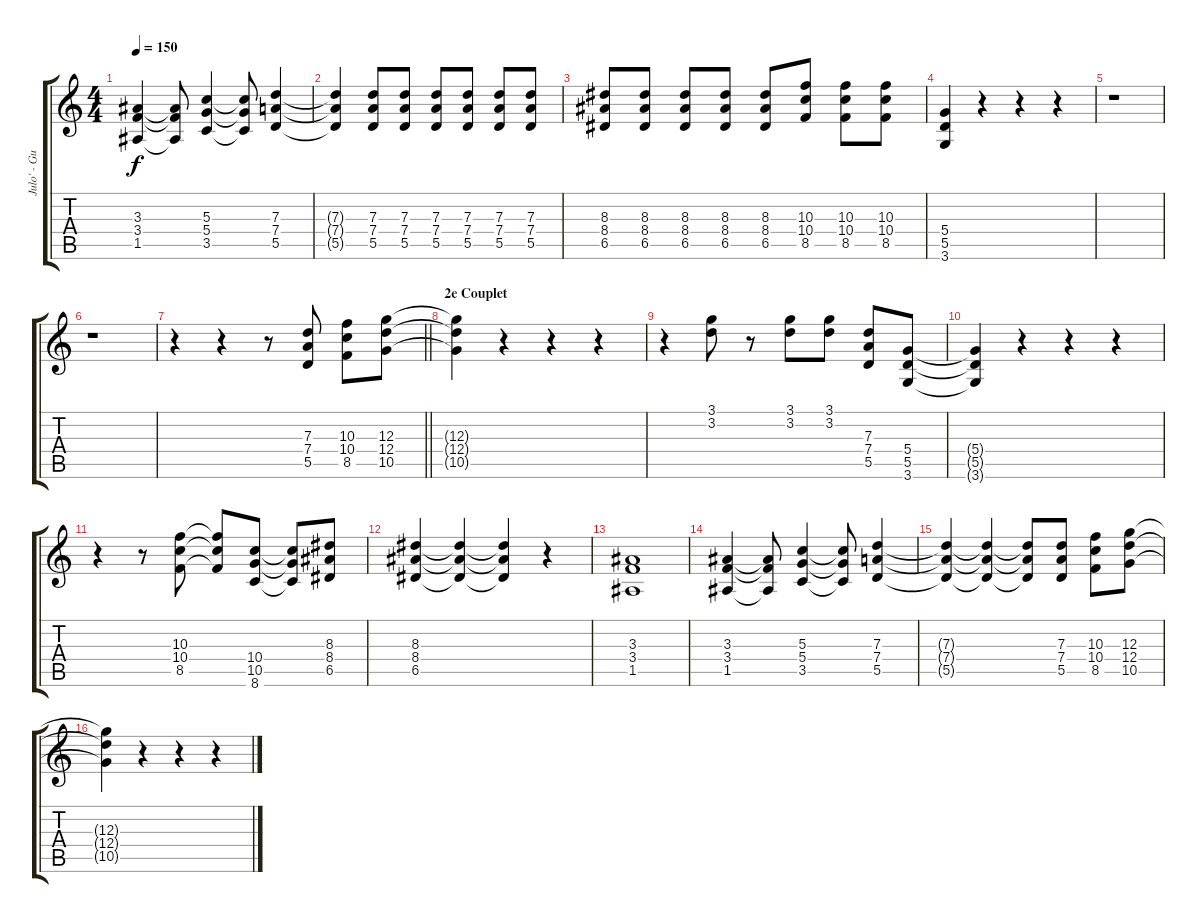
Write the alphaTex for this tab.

\track ("Julo' - Guitare" "Julo' - Gu") {instrument overdrivenguitar}
\staff {score tabs}
\tuning (E4 B3 G3 D3 A2 E2) {hide}
\ts (4 4)
\tempo 150
\clef g2
\ks c
(3.3 3.4 1.5).4{dy f} (3.3{t} 3.4{t} 1.5{t}).8 (5.3 5.4 3.5).4 (5.3{t} 5.4{t} 3.5{t}).8 (7.3 7.4 5.5).4 |
(7.3{t} 7.4{t} 5.5{t}).4 (7.3 7.4 5.5).8 (7.3 7.4 5.5).8 (7.3 7.4 5.5).8 (7.3 7.4 5.5).8 (7.3 7.4 5.5).8 (7.3 7.4 5.5).8 |
(8.3 8.4 6.5).8 (8.3 8.4 6.5).8 (8.3 8.4 6.5).8 (8.3 8.4 6.5).8 (8.3 8.4 6.5).8 (10.3 10.4 8.5).8 (10.3 10.4 8.5).8 (10.3 10.4 8.5).8 |
(5.4 5.5 3.6).4 r.4 r.4 r.4 |
r.1 |
r.1 |
\barLineRight lightlight
r.4 r.4 r.8 (7.3 7.4 5.5).8 (10.3 10.4 8.5).8 (12.3 12.4 10.5).8 |
\section ("" "2e Couplet")
(12.3{t} 12.4{t} 10.5{t}).4 r.4 r.4 r.4 |
r.4 (3.1 3.2).8 r.8 (3.1 3.2).8 (3.1 3.2).8 (7.3 7.4 5.5).8 (5.4 5.5 3.6).8 |
(5.4{t} 5.5{t} 3.6{t}).4 r.4 r.4 r.4 |
r.4 r.8 (10.3 10.4 8.5).8 (10.3{t} 10.4{t} 8.5{t}).8 (10.4 10.5 8.6).8 (10.4{t} 10.5{t} 8.6{t}).8 (8.3 8.4 6.5).8 |
(8.3 8.4 6.5).4 (8.3{t} 8.4{t} 6.5{t}).4 (8.3{t} 8.4{t} 6.5{t}).4 r.4 |
(3.3 3.4 1.5).1 |
(3.3 3.4 1.5).4 (3.3{t} 3.4{t} 1.5{t}).8 (5.3 5.4 3.5).4 (5.3{t} 5.4{t} 3.5{t}).8 (7.3 7.4 5.5).4 |
(7.3{t} 7.4{t} 5.5{t}).4 (7.3{t} 7.4{t} 5.5{t}).4 (7.3{t} 7.4{t} 5.5{t}).8 (7.3 7.4 5.5).8 (10.3 10.4 8.5).8 (12.3 12.4 10.5).8 |
(12.3{t} 12.4{t} 10.5{t}).4 r.4 r.4 r.4
